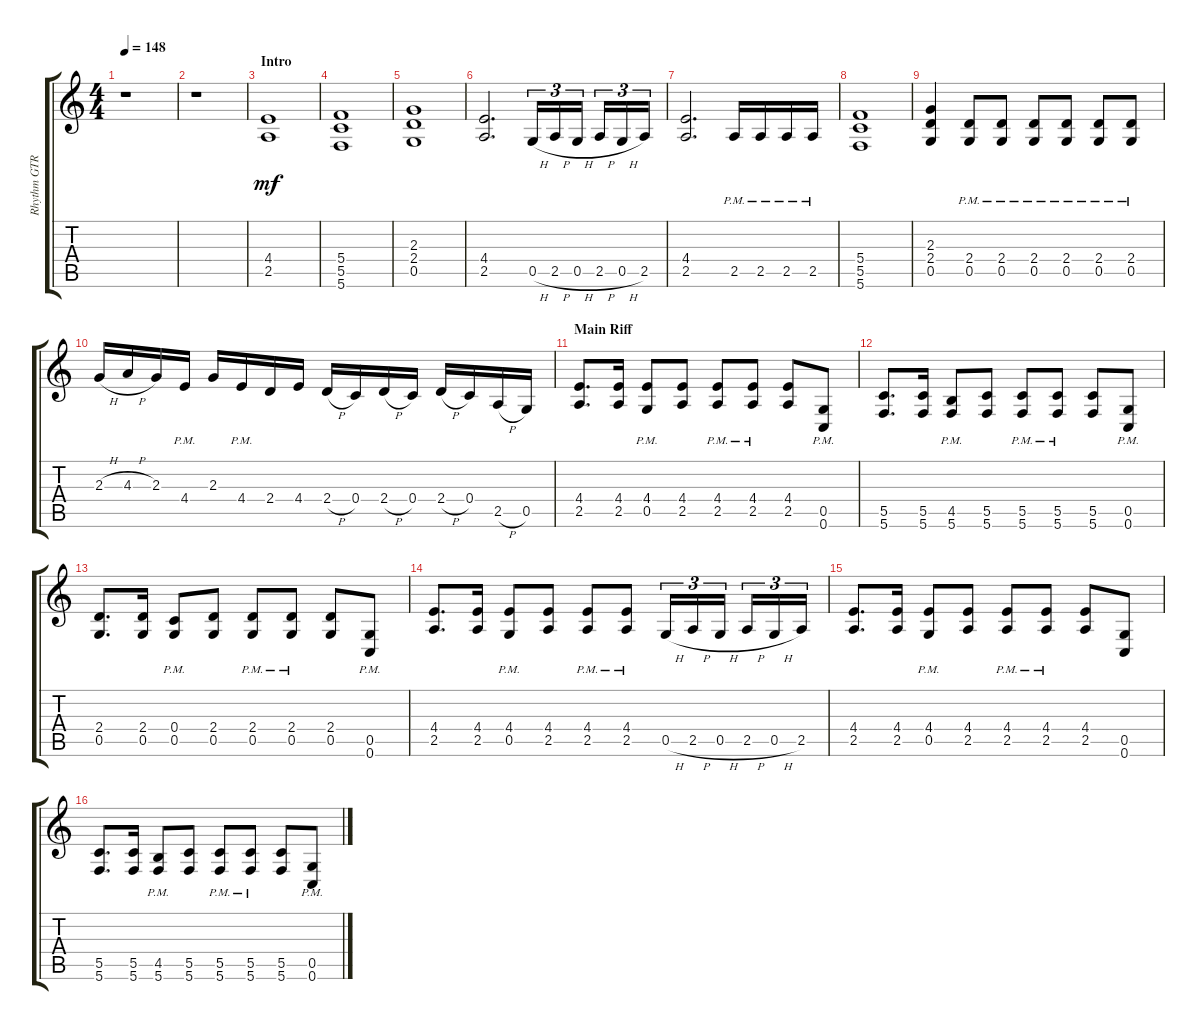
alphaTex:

\track ("Rhythm GTR 2" "Rhythm GTR") {instrument distortionguitar}
\staff {score tabs}
\tuning (D4 A3 F3 C3 G2 C2) {hide}
\ts (4 4)
\tempo 148
\clef g2
\ks aminor
r.1{dy mf instrument distortionguitar} |
r.1 |
\section ("" "Intro")
(4.4 2.5).1 |
(5.4 5.5 5.6).1 |
(2.3 2.4 0.5).1 |
(4.4 2.5).2{d} 0.5{h}.16{tu (3 2)} 2.5{h}.16{tu (3 2)} 0.5{h}.16{tu (3 2)} 2.5{h}.16{tu (3 2)} 0.5{h}.16{tu (3 2)} 2.5.16{tu (3 2)} |
(4.4 2.5).2{d} 2.5{pm}.16 2.5{pm}.16 2.5{pm}.16 2.5{pm}.16 |
(5.4 5.5 5.6).1 |
(2.3 2.4 0.5).4 (2.4{pm} 0.5{pm}).8 (2.4{pm} 0.5{pm}).8 (2.4{pm} 0.5{pm}).8 (2.4{pm} 0.5{pm}).8 (2.4{pm} 0.5{pm}).8 (2.4{pm} 0.5{pm}).8 |
2.3{h}.16 4.3{h}.16 2.3.16 4.4{pm}.16 2.3.16 4.4{pm}.16 2.4.16 4.4.16 2.4{h}.16 0.4.16 2.4{h}.16 0.4.16 2.4{h}.16 0.4.16 2.5{h}.16 0.5.16 |
\section ("" "Main Riff")
(4.4 2.5).8{d} (4.4 2.5).16 (4.4{pm} 0.5{pm}).8 (4.4 2.5).8 (4.4{pm} 2.5{pm}).8 (4.4{pm} 2.5{pm}).8 (4.4 2.5).8 (0.5{pm} 0.6{pm}).8 |
(5.5 5.6).8{d} (5.5 5.6).16 (4.5{pm} 5.6{pm}).8 (5.5 5.6).8 (5.5{pm} 5.6{pm}).8 (5.5{pm} 5.6{pm}).8 (5.5 5.6).8 (0.5{pm} 0.6{pm}).8 |
(2.4 0.5).8{d} (2.4 0.5).16 (0.4{pm} 0.5{pm}).8 (2.4 0.5).8 (2.4{pm} 0.5{pm}).8 (2.4{pm} 0.5{pm}).8 (2.4 0.5).8 (0.5{pm} 0.6{pm}).8 |
(4.4 2.5).8{d} (4.4 2.5).16 (4.4{pm} 0.5{pm}).8 (4.4 2.5).8 (4.4{pm} 2.5{pm}).8 (4.4{pm} 2.5{pm}).8 0.5{h}.16{tu (3 2)} 2.5{h}.16{tu (3 2)} 0.5{h}.16{tu (3 2)} 2.5{h}.16{tu (3 2)} 0.5{h}.16{tu (3 2)} 2.5.16{tu (3 2)} |
(4.4 2.5).8{d} (4.4 2.5).16 (4.4{pm} 0.5{pm}).8 (4.4 2.5).8 (4.4{pm} 2.5{pm}).8 (4.4{pm} 2.5{pm}).8 (4.4 2.5).8 (0.5 0.6).8 |
(5.5 5.6).8{d} (5.5 5.6).16 (4.5{pm} 5.6{pm}).8 (5.5 5.6).8 (5.5{pm} 5.6{pm}).8 (5.5{pm} 5.6{pm}).8 (5.5 5.6).8 (0.5{pm} 0.6{pm}).8
